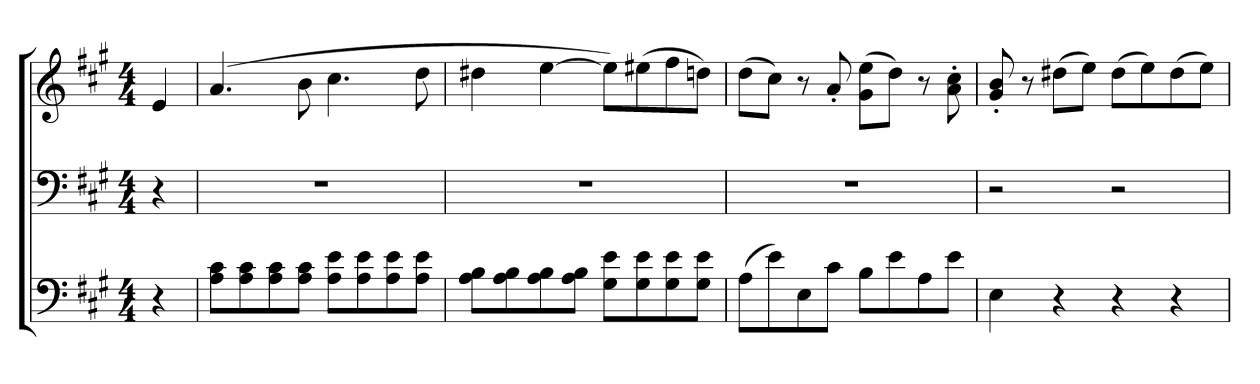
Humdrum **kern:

**kern	**kern	**kern
*part3	*part2	*part1
*staff3	*staff2	*staff1
*clefF4	*clefF4	*clefG2
*k[f#c#g#]	*k[f#c#g#]	*k[f#c#g#]
*A:	*A:	*A:
*M4/4	*M4/4	*M4/4
=	=	=
4r	4r	4e
=	=	=
8A 8c#L	1r	(4.a
8A 8c#	.	.
8A 8c#	.	.
8A 8c#J	.	8b
8A 8eL	.	4.cc#
8A 8e	.	.
8A 8e	.	.
8A 8eJ	.	8dd
=	=	=
8A 8BL	1r	4dd#X
8A 8B	.	.
8A 8B	.	[4ee
8A 8BJ	.	.
8G# 8eL	.	8eeL])
8G# 8e	.	(8ee#X
8G# 8e	.	8ff#
8G# 8eJ	.	8ddnJ)
=	=	=
(8AL	1r	(8ddL
8e)	.	8cc#J)
8E	.	8r
8c#J	.	8a'
8BL	.	(8g# 8eeL
8e	.	8ddJ)
8A	.	8r
8eJ	.	8a' 8cc#'
=	=	=
4E	2r	8g#' 8b'
.	.	8r
4r	.	(8dd#XL
.	.	8eeJ)
4r	2r	(8dd#L
.	.	8ee)
4r	.	(8dd#
.	.	8eeJ)
=	=	=
*-	*-	*-
